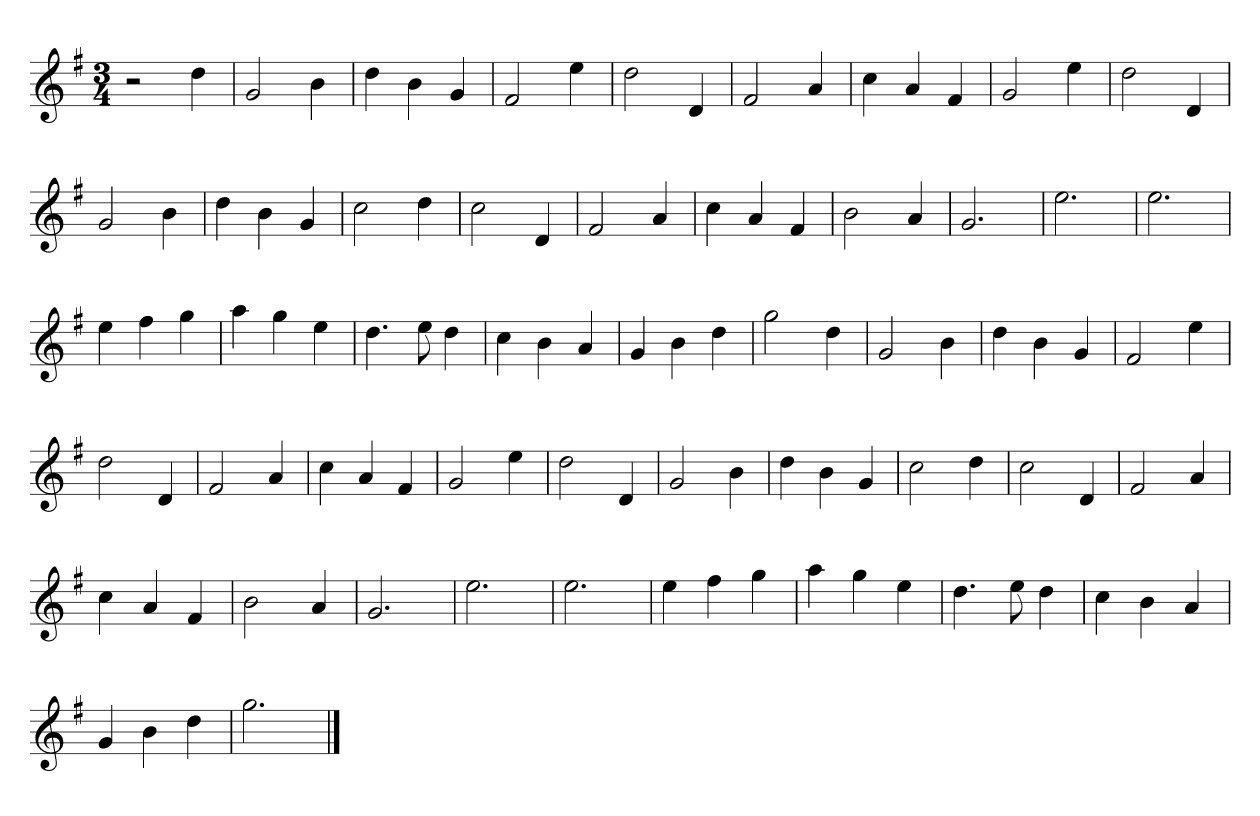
**kern
*part1
*staff1
*clefG2
*k[f#]
*M3/4
=
2r
4dd\
=
2g/
4b\
=
4dd\
4b\
4g/
=
2f#/
4ee\
=
2dd\
4d/
=
2f#/
4a/
=
4cc\
4a/
4f#/
=
2g/
4ee\
=
2dd\
4d/
=
2g/
4b\
=
4dd\
4b\
4g/
=
2cc\
4dd\
=
2cc\
4d/
=
2f#/
4a/
=
4cc\
4a/
4f#/
=
2b\
4a/
=
2.g/
=
2.ee\
=
2.ee\
=
4ee\
4ff#\
4gg\
=
4aa\
4gg\
4ee\
=
4.dd\
8ee\
4dd\
=
4cc\
4b\
4a/
=
4g/
4b\
4dd\
=
2gg\
4dd\
=
2g/
4b\
=
4dd\
4b\
4g/
=
2f#/
4ee\
=
2dd\
4d/
=
2f#/
4a/
=
4cc\
4a/
4f#/
=
2g/
4ee\
=
2dd\
4d/
=
2g/
4b\
=
4dd\
4b\
4g/
=
2cc\
4dd\
=
2cc\
4d/
=
2f#/
4a/
=
4cc\
4a/
4f#/
=
2b\
4a/
=
2.g/
=
2.ee\
=
2.ee\
=
4ee\
4ff#\
4gg\
=
4aa\
4gg\
4ee\
=
4.dd\
8ee\
4dd\
=
4cc\
4b\
4a/
=
4g/
4b\
4dd\
=
2.gg\
==
*-
